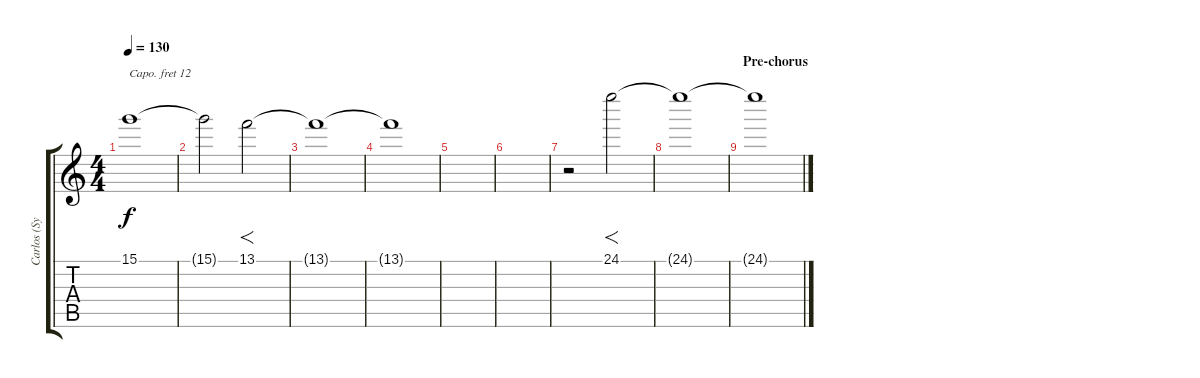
\track ("Carlos (Synth Right)" "Carlos (Sy") {instrument stringensemble1}
\staff {score tabs}
\capo 12
\tuning (E4 B3 G3 D3 A2 E2) {hide}
\ts (4 4)
\tempo 130
\clef g2
\ks c
15.1{t}.1{dy f} |
15.1{t}.2 13.1.2{f} |
13.1{t}.1 |
13.1{t}.1 |
|
|
r.2 24.1.2{f} |
24.1{t}.1 |
\section ("" "Pre-chorus")
24.1{t}.1{volume 0}
